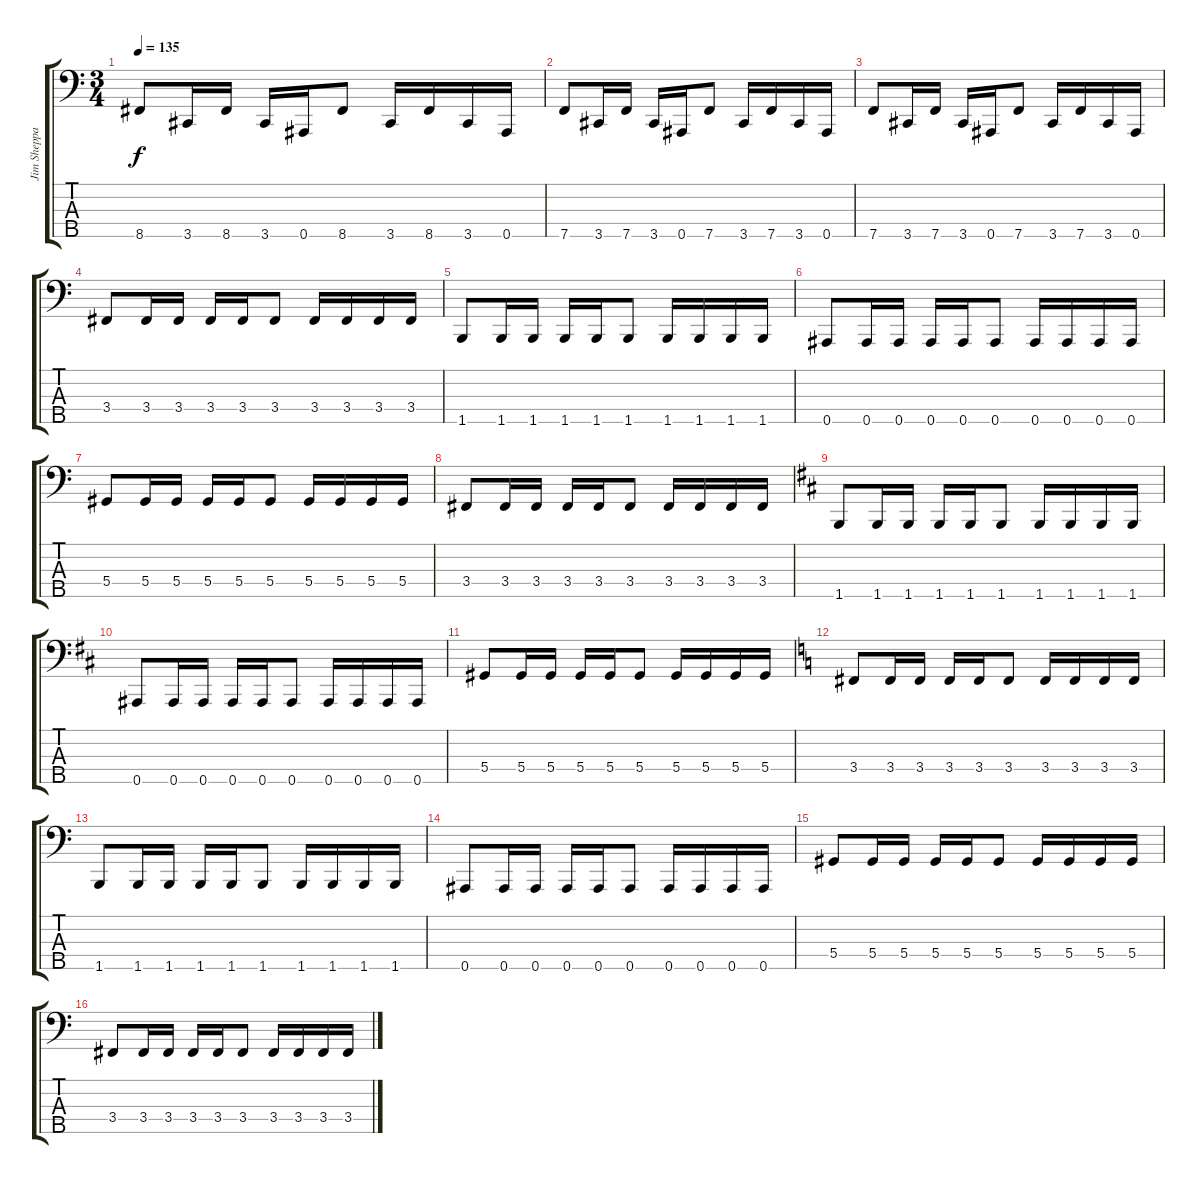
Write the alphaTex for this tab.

\track ("Jim Sheppard" "Jim Sheppa") {instrument electricbasspick}
\staff {score tabs}
\tuning (Gb2 Db2 Ab1 Eb1 Bb0) {hide}
\ts (3 4)
\tempo 135
\clef f4
\ks c
8.5.8{dy f} 3.5.16 8.5.16 3.5.16 0.5.16 8.5.8 3.5.16 8.5.16 3.5.16 0.5.16 |
7.5.8 3.5.16 7.5.16 3.5.16 0.5.16 7.5.8 3.5.16 7.5.16 3.5.16 0.5.16 |
7.5.8 3.5.16 7.5.16 3.5.16 0.5.16 7.5.8 3.5.16 7.5.16 3.5.16 0.5.16 |
3.4.8 3.4.16 3.4.16 3.4.16 3.4.16 3.4.8 3.4.16 3.4.16 3.4.16 3.4.16 |
1.5.8 1.5.16 1.5.16 1.5.16 1.5.16 1.5.8 1.5.16 1.5.16 1.5.16 1.5.16 |
0.5.8 0.5.16 0.5.16 0.5.16 0.5.16 0.5.8 0.5.16 0.5.16 0.5.16 0.5.16 |
5.4.8 5.4.16 5.4.16 5.4.16 5.4.16 5.4.8 5.4.16 5.4.16 5.4.16 5.4.16 |
3.4.8 3.4.16 3.4.16 3.4.16 3.4.16 3.4.8 3.4.16 3.4.16 3.4.16 3.4.16 |
\ks d
1.5.8 1.5.16 1.5.16 1.5.16 1.5.16 1.5.8 1.5.16 1.5.16 1.5.16 1.5.16 |
0.5.8 0.5.16 0.5.16 0.5.16 0.5.16 0.5.8 0.5.16 0.5.16 0.5.16 0.5.16 |
5.4.8 5.4.16 5.4.16 5.4.16 5.4.16 5.4.8 5.4.16 5.4.16 5.4.16 5.4.16 |
\ks c
3.4.8 3.4.16 3.4.16 3.4.16 3.4.16 3.4.8 3.4.16 3.4.16 3.4.16 3.4.16 |
1.5.8 1.5.16 1.5.16 1.5.16 1.5.16 1.5.8 1.5.16 1.5.16 1.5.16 1.5.16 |
0.5.8 0.5.16 0.5.16 0.5.16 0.5.16 0.5.8 0.5.16 0.5.16 0.5.16 0.5.16 |
5.4.8 5.4.16 5.4.16 5.4.16 5.4.16 5.4.8 5.4.16 5.4.16 5.4.16 5.4.16 |
3.4.8 3.4.16 3.4.16 3.4.16 3.4.16 3.4.8 3.4.16 3.4.16 3.4.16 3.4.16
